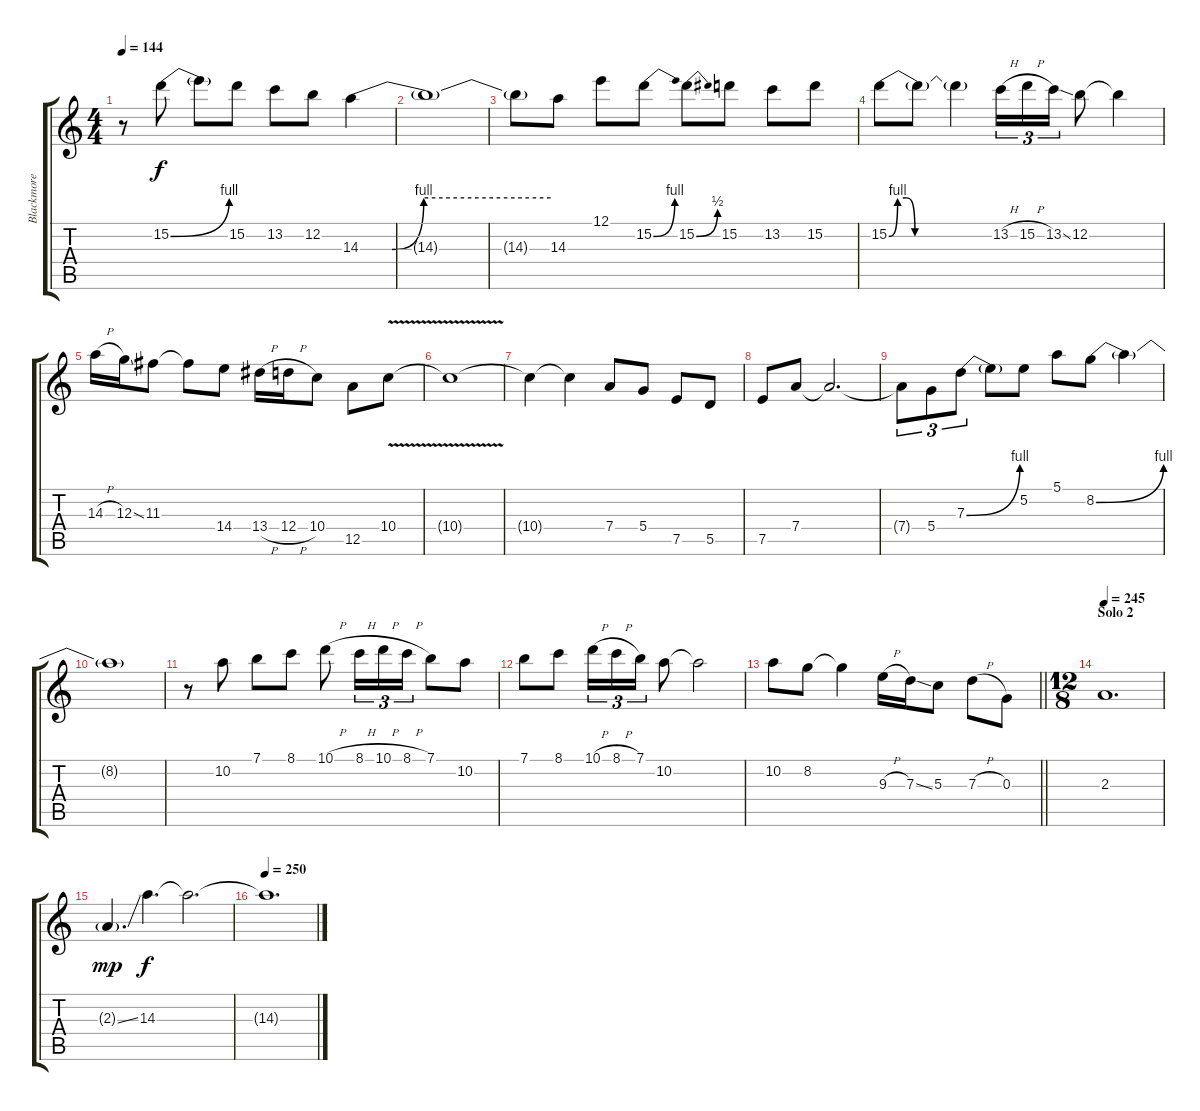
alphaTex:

\track ("Blackmore" "Blackmore") {instrument overdrivenguitar}
\staff {score tabs}
\tuning (E4 B3 G3 D3 A2 E2) {hide}
\ts (4 4)
\tempo 144
\clef g2
\ks c
r.8{dy f} 15.2{be (bend 0 0 60 4)}.8 15.2{t}.8 15.2.8 13.2.8 12.2.8 14.3{be (custom 0 0 10 0 20 4 60 4)}.4 |
14.3{t}.1 |
14.3{t}.8 14.3.8 12.1.8 15.2{be (bend 0 0 60 4)}.8 15.2{be (bend 0 0 60 2)}.8 15.2.8 13.2.8 15.2.8 |
15.2{be (custom 0 0 5 4 10 4 15 0 60 0)}.8 15.2{t}.8 15.2{t}.4 13.2{h}.16{tu (3 2)} 15.2{h}.16{tu (3 2)} 13.2{ss}.16{tu (3 2)} 12.2.8 12.2{t}.4 |
14.3{h}.16 12.3{ss}.16 11.3.8 11.3{t}.8 14.4.8 13.4{h}.16 12.4{h}.16 10.4.8 12.5.8 10.4{v}.8 |
10.4{t}.1 |
10.4{t}.4 10.4{t}.4 7.4.8 5.4.8 7.5.8 5.5.8 |
7.5.8 7.4.8 7.4{t}.2{d} |
7.4{t}.8{tu (3 2)} 5.4.8{tu (3 2)} 7.3{be (bend 0 0 60 4)}.8{tu (3 2)} 7.3{t}.8 5.2.8 5.1.8 8.2{be (bend 0 0 60 4)}.8 8.2{t}.4 |
8.2{t}.1 |
r.8 10.2.8 7.1.8 8.1.8 10.1{h}.8 8.1{h}.16{tu (3 2)} 10.1{h}.16{tu (3 2)} 8.1{h}.16{tu (3 2)} 7.1.8 10.2.8 |
7.1.8 8.1.8 10.1{h}.16{tu (3 2)} 8.1{h}.16{tu (3 2)} 7.1.16{tu (3 2)} 10.2.8 10.2{t}.2 |
\barLineRight lightlight
10.2.8 8.2.8 8.2{t}.4 9.3{h}.16 7.3{ss}.16 5.3.8 7.3{h}.8 0.3.8 |
\ts (12 8)
\section ("" "Solo 2")
\tempo 245
2.3.1{d} |
2.3{ss g}.4{d dy mp} 14.3.4{d dy f} 14.3{t}.2{d} |
\tempo 250
14.3{t}.1{d}
